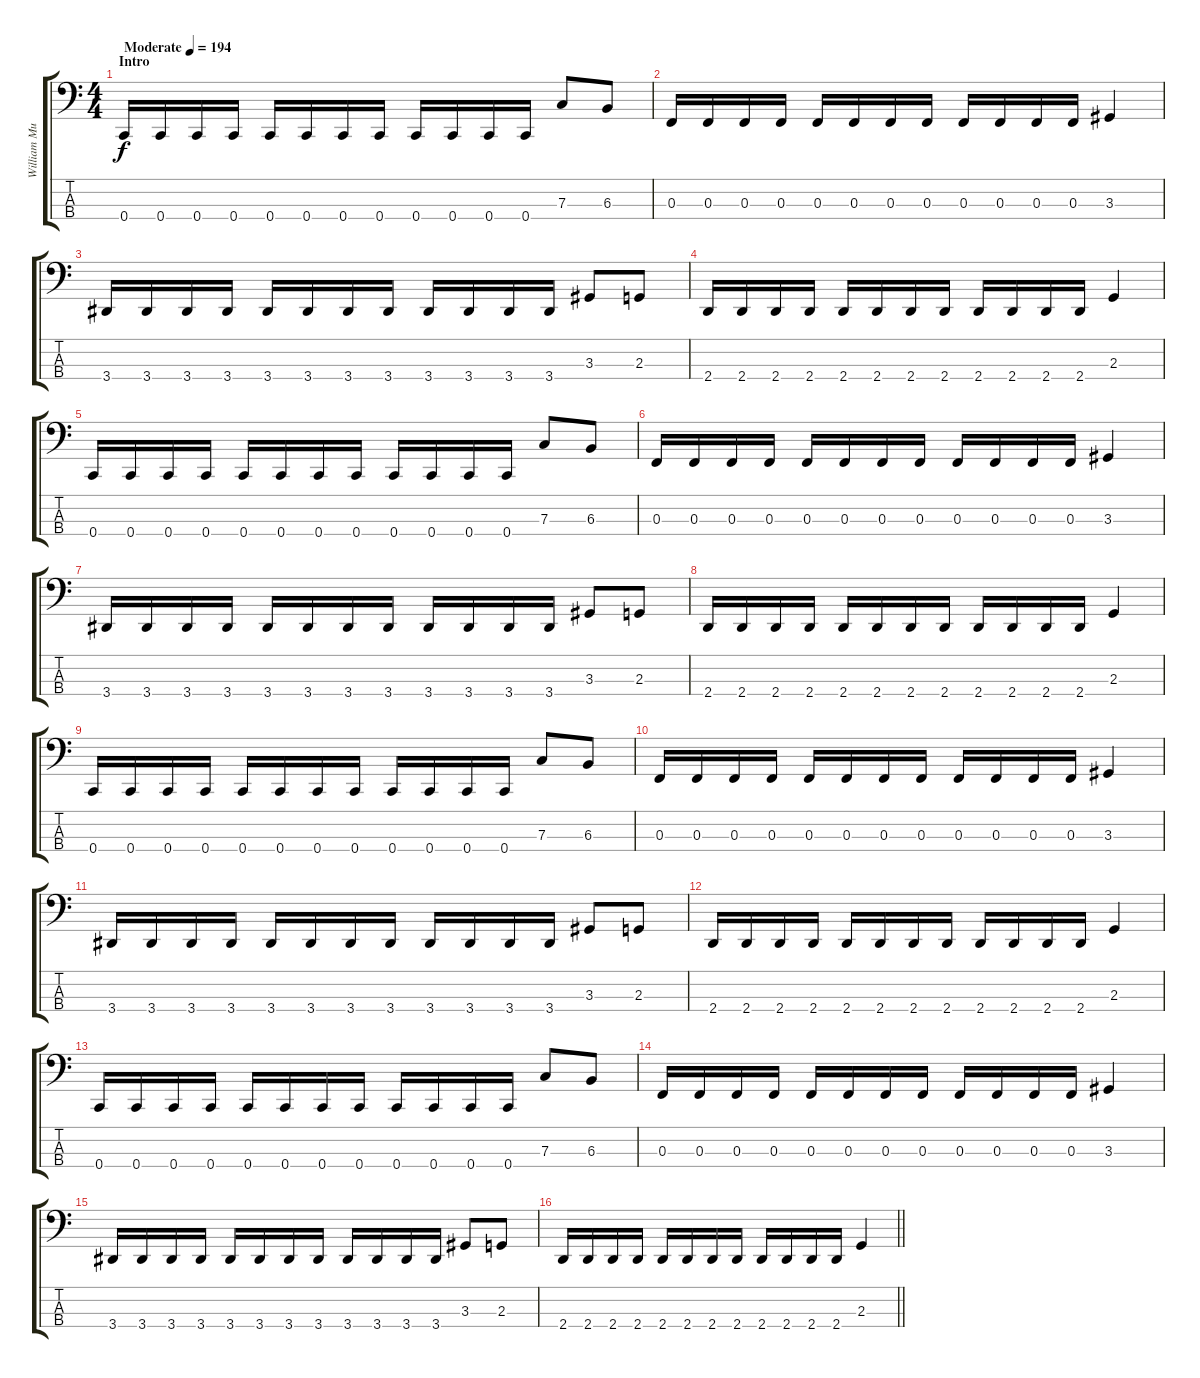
\track ("William Murderface (Bass)" "William Mu") {instrument electricbasspick}
\staff {score tabs}
\tuning (Eb2 Bb1 F1 C1) {hide}
\ts (4 4)
\section ("" "Intro")
\tempo (194 "Moderate")
\clef f4
\ks c
0.4.16{dy f instrument electricbasspick} 0.4.16 0.4.16 0.4.16 0.4.16 0.4.16 0.4.16 0.4.16 0.4.16 0.4.16 0.4.16 0.4.16 7.3.8 6.3.8 |
0.3.16 0.3.16 0.3.16 0.3.16 0.3.16 0.3.16 0.3.16 0.3.16 0.3.16 0.3.16 0.3.16 0.3.16 3.3.4 |
3.4.16 3.4.16 3.4.16 3.4.16 3.4.16 3.4.16 3.4.16 3.4.16 3.4.16 3.4.16 3.4.16 3.4.16 3.3.8 2.3.8 |
2.4.16 2.4.16 2.4.16 2.4.16 2.4.16 2.4.16 2.4.16 2.4.16 2.4.16 2.4.16 2.4.16 2.4.16 2.3.4 |
0.4.16 0.4.16 0.4.16 0.4.16 0.4.16 0.4.16 0.4.16 0.4.16 0.4.16 0.4.16 0.4.16 0.4.16 7.3.8 6.3.8 |
0.3.16 0.3.16 0.3.16 0.3.16 0.3.16 0.3.16 0.3.16 0.3.16 0.3.16 0.3.16 0.3.16 0.3.16 3.3.4 |
3.4.16 3.4.16 3.4.16 3.4.16 3.4.16 3.4.16 3.4.16 3.4.16 3.4.16 3.4.16 3.4.16 3.4.16 3.3.8 2.3.8 |
2.4.16 2.4.16 2.4.16 2.4.16 2.4.16 2.4.16 2.4.16 2.4.16 2.4.16 2.4.16 2.4.16 2.4.16 2.3.4 |
0.4.16 0.4.16 0.4.16 0.4.16 0.4.16 0.4.16 0.4.16 0.4.16 0.4.16 0.4.16 0.4.16 0.4.16 7.3.8 6.3.8 |
0.3.16 0.3.16 0.3.16 0.3.16 0.3.16 0.3.16 0.3.16 0.3.16 0.3.16 0.3.16 0.3.16 0.3.16 3.3.4 |
3.4.16 3.4.16 3.4.16 3.4.16 3.4.16 3.4.16 3.4.16 3.4.16 3.4.16 3.4.16 3.4.16 3.4.16 3.3.8 2.3.8 |
2.4.16 2.4.16 2.4.16 2.4.16 2.4.16 2.4.16 2.4.16 2.4.16 2.4.16 2.4.16 2.4.16 2.4.16 2.3.4 |
0.4.16 0.4.16 0.4.16 0.4.16 0.4.16 0.4.16 0.4.16 0.4.16 0.4.16 0.4.16 0.4.16 0.4.16 7.3.8 6.3.8 |
0.3.16 0.3.16 0.3.16 0.3.16 0.3.16 0.3.16 0.3.16 0.3.16 0.3.16 0.3.16 0.3.16 0.3.16 3.3.4 |
3.4.16 3.4.16 3.4.16 3.4.16 3.4.16 3.4.16 3.4.16 3.4.16 3.4.16 3.4.16 3.4.16 3.4.16 3.3.8 2.3.8 |
\barLineRight lightlight
2.4.16 2.4.16 2.4.16 2.4.16 2.4.16 2.4.16 2.4.16 2.4.16 2.4.16 2.4.16 2.4.16 2.4.16 2.3.4
